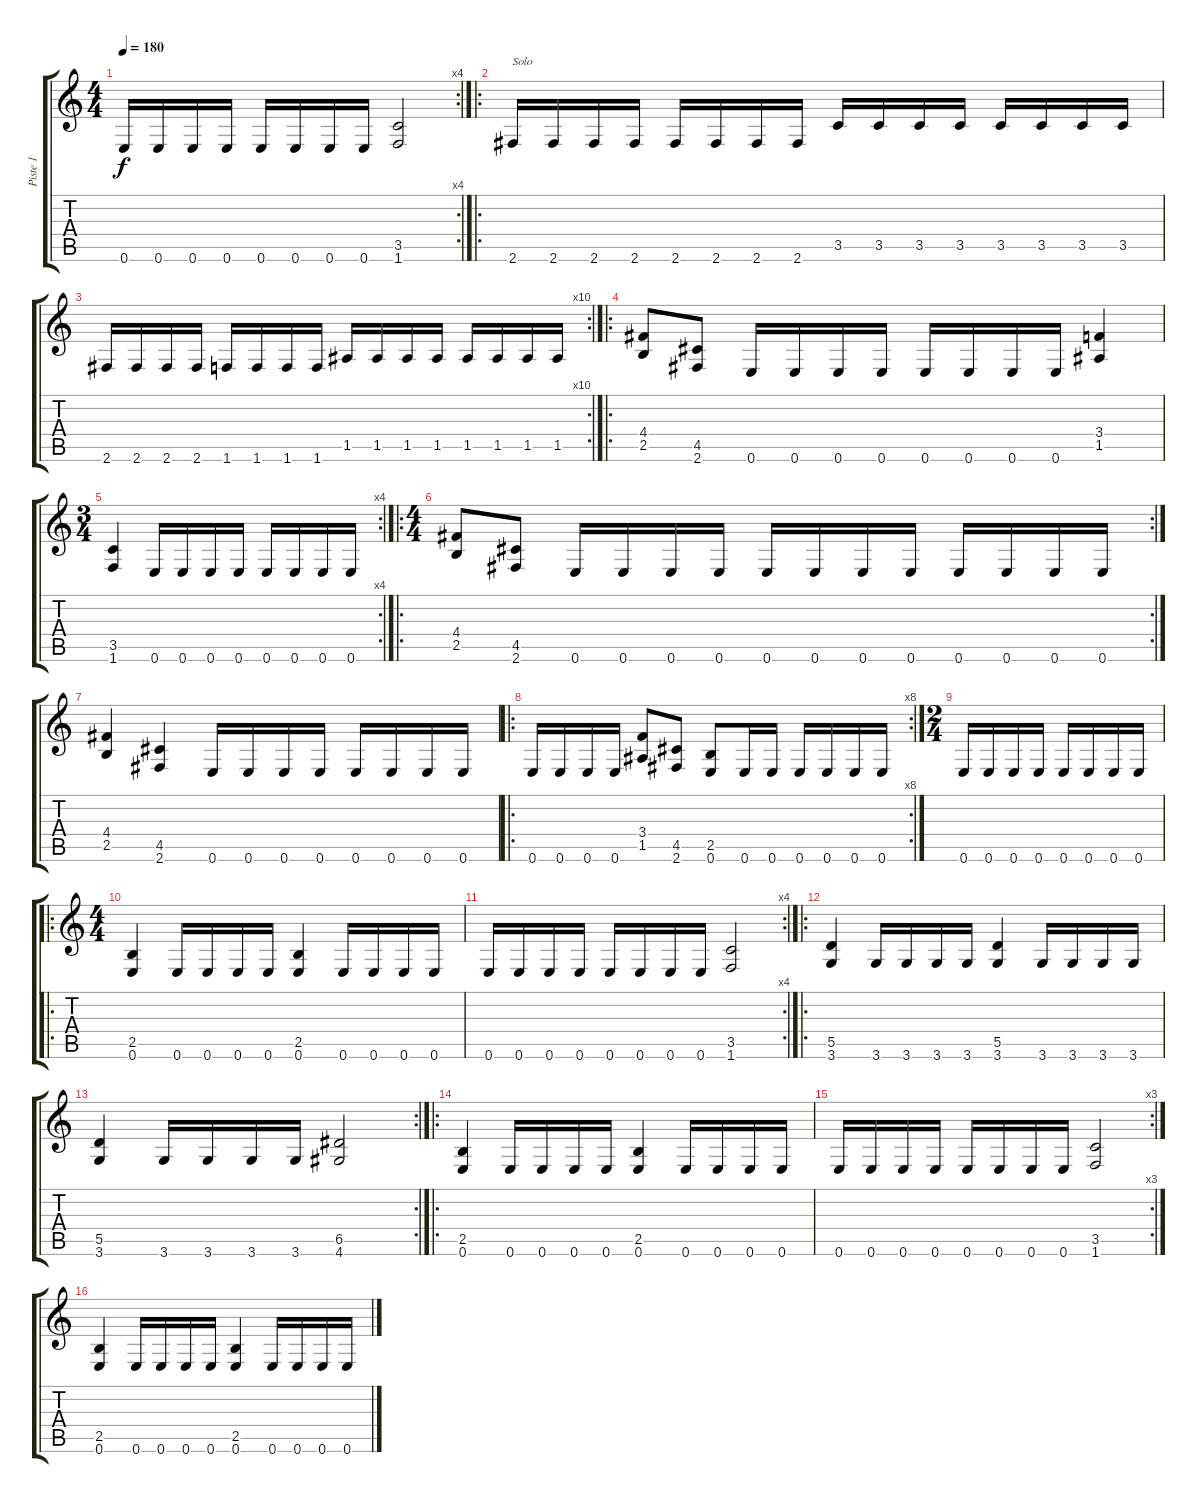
\track ("Piste 1" "Piste 1") {instrument distortionguitar}
\staff {score tabs}
\tuning (E4 B3 G3 D3 A2 E2) {hide}
\rc 4
\ts (4 4)
\tempo 180
\clef g2
\ks c
0.6.16{dy f} 0.6.16 0.6.16 0.6.16 0.6.16 0.6.16 0.6.16 0.6.16 (3.5 1.6).2 |
\ro
2.6.16{txt "Solo"} 2.6.16 2.6.16 2.6.16 2.6.16 2.6.16 2.6.16 2.6.16 3.5.16 3.5.16 3.5.16 3.5.16 3.5.16 3.5.16 3.5.16 3.5.16 |
\rc 10
2.6.16 2.6.16 2.6.16 2.6.16 1.6.16 1.6.16 1.6.16 1.6.16 1.5.16 1.5.16 1.5.16 1.5.16 1.5.16 1.5.16 1.5.16 1.5.16 |
\ro
(4.4 2.5).8 (4.5 2.6).8 0.6.16 0.6.16 0.6.16 0.6.16 0.6.16 0.6.16 0.6.16 0.6.16 (3.4 1.5).4 |
\rc 4
\ts (3 4)
(3.5 1.6).4 0.6.16 0.6.16 0.6.16 0.6.16 0.6.16 0.6.16 0.6.16 0.6.16 |
\ro
\rc 2
\ts (4 4)
(4.4 2.5).8 (4.5 2.6).8 0.6.16 0.6.16 0.6.16 0.6.16 0.6.16 0.6.16 0.6.16 0.6.16 0.6.16 0.6.16 0.6.16 0.6.16 |
(4.4 2.5).4 (4.5 2.6).4 0.6.16 0.6.16 0.6.16 0.6.16 0.6.16 0.6.16 0.6.16 0.6.16 |
\ro
\rc 8
0.6.16 0.6.16 0.6.16 0.6.16 (3.4 1.5).8 (4.5 2.6).8 (2.5 0.6).8 0.6.16 0.6.16 0.6.16 0.6.16 0.6.16 0.6.16 |
\ts (2 4)
0.6.16 0.6.16 0.6.16 0.6.16 0.6.16 0.6.16 0.6.16 0.6.16 |
\ro
\ts (4 4)
(2.5 0.6).4 0.6.16 0.6.16 0.6.16 0.6.16 (2.5 0.6).4 0.6.16 0.6.16 0.6.16 0.6.16 |
\rc 4
0.6.16 0.6.16 0.6.16 0.6.16 0.6.16 0.6.16 0.6.16 0.6.16 (3.5 1.6).2 |
\ro
(5.5 3.6).4 3.6.16 3.6.16 3.6.16 3.6.16 (5.5 3.6).4 3.6.16 3.6.16 3.6.16 3.6.16 |
\rc 2
(5.5 3.6).4 3.6.16 3.6.16 3.6.16 3.6.16 (6.5 4.6).2 |
\ro
(2.5 0.6).4 0.6.16 0.6.16 0.6.16 0.6.16 (2.5 0.6).4 0.6.16 0.6.16 0.6.16 0.6.16 |
\rc 3
0.6.16 0.6.16 0.6.16 0.6.16 0.6.16 0.6.16 0.6.16 0.6.16 (3.5 1.6).2 |
(2.5 0.6).4 0.6.16 0.6.16 0.6.16 0.6.16 (2.5 0.6).4 0.6.16 0.6.16 0.6.16 0.6.16
